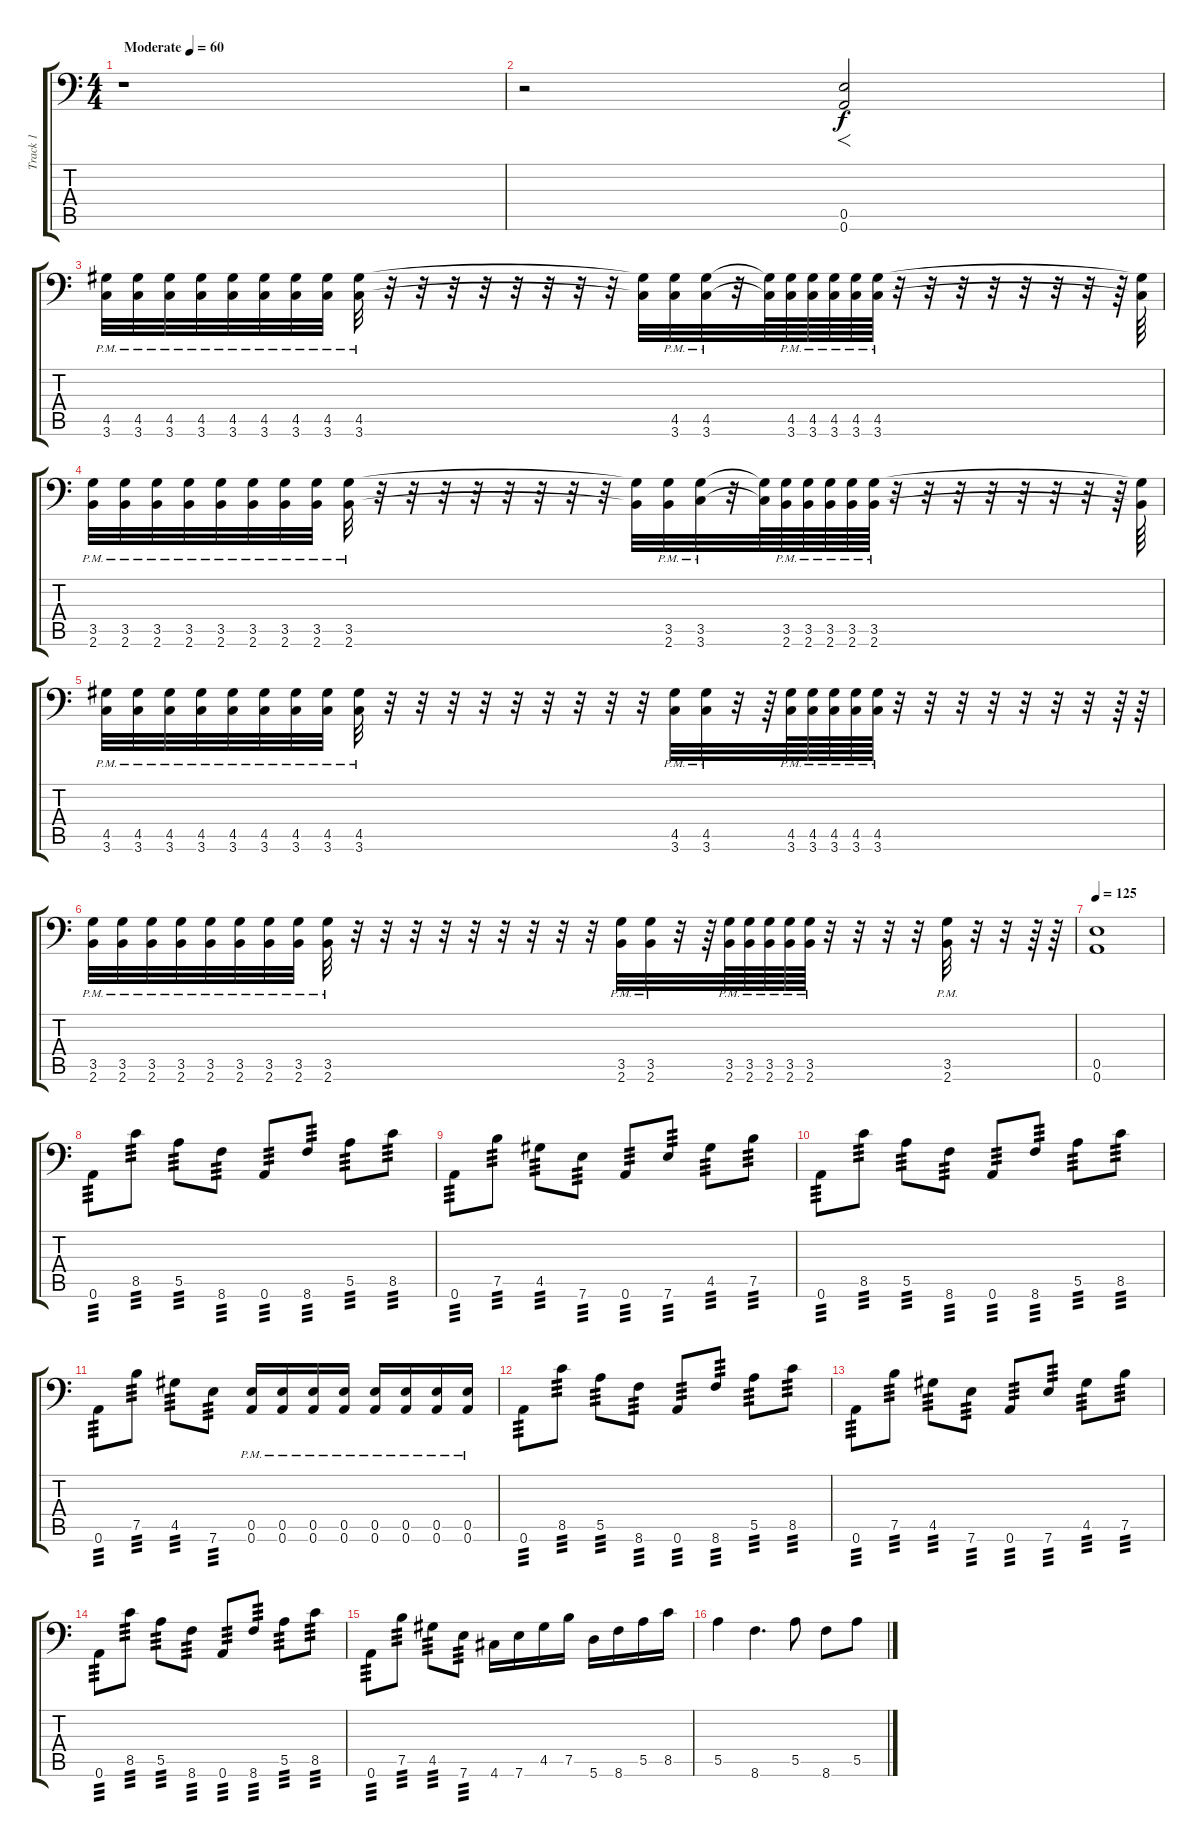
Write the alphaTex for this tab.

\track ("Track 1" "Track 1") {instrument overdrivenguitar}
\staff {score tabs}
\tuning (B3 Gb3 D3 A2 E2 A1) {hide}
\ts (4 4)
\tempo (60 "Moderate")
\clef f4
\ks c
r.1{dy f instrument overdrivenguitar} |
r.2 (0.5 0.6).2{f} |
(4.5{pm} 3.6{pm}).32 (4.5{pm} 3.6{pm}).32 (4.5{pm} 3.6{pm}).32 (4.5{pm} 3.6{pm}).32 (4.5{pm} 3.6{pm}).32 (4.5{pm} 3.6{pm}).32 (4.5{pm} 3.6{pm}).32 (4.5{pm} 3.6{pm}).32 (4.5{pm} 3.6).32 r.32 r.32 r.32 r.32 r.32 r.32 r.32 r.32 (4.5{t} 3.6{t}).32 (4.5{pm} 3.6{pm}).32 (4.5{pm} 3.6{pm}).32 r.32 (4.5{t} 3.6{t}).64 (4.5{pm} 3.6{pm}).64 (4.5{pm} 3.6{pm}).64 (4.5{pm} 3.6{pm}).64 (4.5{pm} 3.6{pm}).64 (4.5{pm} 3.6{pm}).64 r.32 r.32 r.32 r.32 r.32 r.32 r.32 r.64 (4.5{t} 3.6{t}).64 |
(3.5{pm} 2.6{pm}).32 (3.5{pm} 2.6{pm}).32 (3.5{pm} 2.6{pm}).32 (3.5{pm} 2.6{pm}).32 (3.5{pm} 2.6{pm}).32 (3.5{pm} 2.6{pm}).32 (3.5{pm} 2.6{pm}).32 (3.5{pm} 2.6{pm}).32 (3.5{pm} 2.6{pm}).32 r.32 r.32 r.32 r.32 r.32 r.32 r.32 r.32 (3.5{t} 2.6{t}).32 (3.5{pm} 2.6{pm}).32 (3.5{pm} 3.6{pm}).32 r.32 (3.5{t} 3.6{t}).64 (3.5{pm} 2.6{pm}).64 (3.5{pm} 2.6{pm}).64 (3.5{pm} 2.6{pm}).64 (3.5{pm} 2.6{pm}).64 (3.5{pm} 2.6{pm}).64 r.32 r.32 r.32 r.32 r.32 r.32 r.32 r.64 (3.5{t} 2.6{t}).64 |
(4.5{pm} 3.6{pm}).32 (4.5{pm} 3.6{pm}).32 (4.5{pm} 3.6{pm}).32 (4.5{pm} 3.6{pm}).32 (4.5{pm} 3.6{pm}).32 (4.5{pm} 3.6{pm}).32 (4.5{pm} 3.6{pm}).32 (4.5{pm} 3.6{pm}).32 (4.5{pm} 3.6{pm}).32 r.32 r.32 r.32 r.32 r.32 r.32 r.32 r.32 r.32 (4.5{pm} 3.6{pm}).32 (4.5{pm} 3.6{pm}).32 r.32 r.64 (4.5{pm} 3.6{pm}).64 (4.5{pm} 3.6{pm}).64 (4.5{pm} 3.6{pm}).64 (4.5{pm} 3.6{pm}).64 (4.5{pm} 3.6{pm}).64 r.32 r.32 r.32 r.32 r.32 r.32 r.32 r.64 r.64 |
(3.5{pm} 2.6{pm}).32 (3.5{pm} 2.6{pm}).32 (3.5{pm} 2.6{pm}).32 (3.5{pm} 2.6{pm}).32 (3.5{pm} 2.6{pm}).32 (3.5{pm} 2.6{pm}).32 (3.5{pm} 2.6{pm}).32 (3.5{pm} 2.6{pm}).32 (3.5{pm} 2.6{pm}).32 r.32 r.32 r.32 r.32 r.32 r.32 r.32 r.32 r.32 (3.5{pm} 2.6{pm}).32 (3.5{pm} 2.6{pm}).32 r.32 r.64 (3.5{pm} 2.6{pm}).64 (3.5{pm} 2.6{pm}).64 (3.5{pm} 2.6{pm}).64 (3.5{pm} 2.6{pm}).64 (3.5{pm} 2.6{pm}).64 r.32 r.32 r.32 r.32 (3.5{pm} 2.6{pm}).32 r.32 r.32 r.64 r.64 |
\tempo 125
(0.5 0.6).1 |
0.6.8{tp 3} 8.5.8{tp 3} 5.5.8{tp 3} 8.6.8{tp 3} 0.6.8{tp 3} 8.6.8{tp 3} 5.5.8{tp 3} 8.5.8{tp 3} |
0.6.8{tp 3} 7.5.8{tp 3} 4.5.8{tp 3} 7.6.8{tp 3} 0.6.8{tp 3} 7.6.8{tp 3} 4.5.8{tp 3} 7.5.8{tp 3} |
0.6.8{tp 3} 8.5.8{tp 3} 5.5.8{tp 3} 8.6.8{tp 3} 0.6.8{tp 3} 8.6.8{tp 3} 5.5.8{tp 3} 8.5.8{tp 3} |
0.6.8{tp 3} 7.5.8{tp 3} 4.5.8{tp 3} 7.6.8{tp 3} (0.5{pm} 0.6{pm}).16 (0.5{pm} 0.6{pm}).16 (0.5{pm} 0.6{pm}).16 (0.5{pm} 0.6{pm}).16 (0.5{pm} 0.6{pm}).16 (0.5{pm} 0.6{pm}).16 (0.5{pm} 0.6{pm}).16 (0.5{pm} 0.6{pm}).16 |
0.6.8{tp 3} 8.5.8{tp 3} 5.5.8{tp 3} 8.6.8{tp 3} 0.6.8{tp 3} 8.6.8{tp 3} 5.5.8{tp 3} 8.5.8{tp 3} |
0.6.8{tp 3} 7.5.8{tp 3} 4.5.8{tp 3} 7.6.8{tp 3} 0.6.8{tp 3} 7.6.8{tp 3} 4.5.8{tp 3} 7.5.8{tp 3} |
0.6.8{tp 3} 8.5.8{tp 3} 5.5.8{tp 3} 8.6.8{tp 3} 0.6.8{tp 3} 8.6.8{tp 3} 5.5.8{tp 3} 8.5.8{tp 3} |
0.6.8{tp 3} 7.5.8{tp 3} 4.5.8{tp 3} 7.6.8{tp 3} 4.6.16 7.6.16 4.5.16 7.5.16 5.6.16 8.6.16 5.5.16 8.5.16 |
5.5.4 8.6.4{d} 5.5.8 8.6.8 5.5.8
